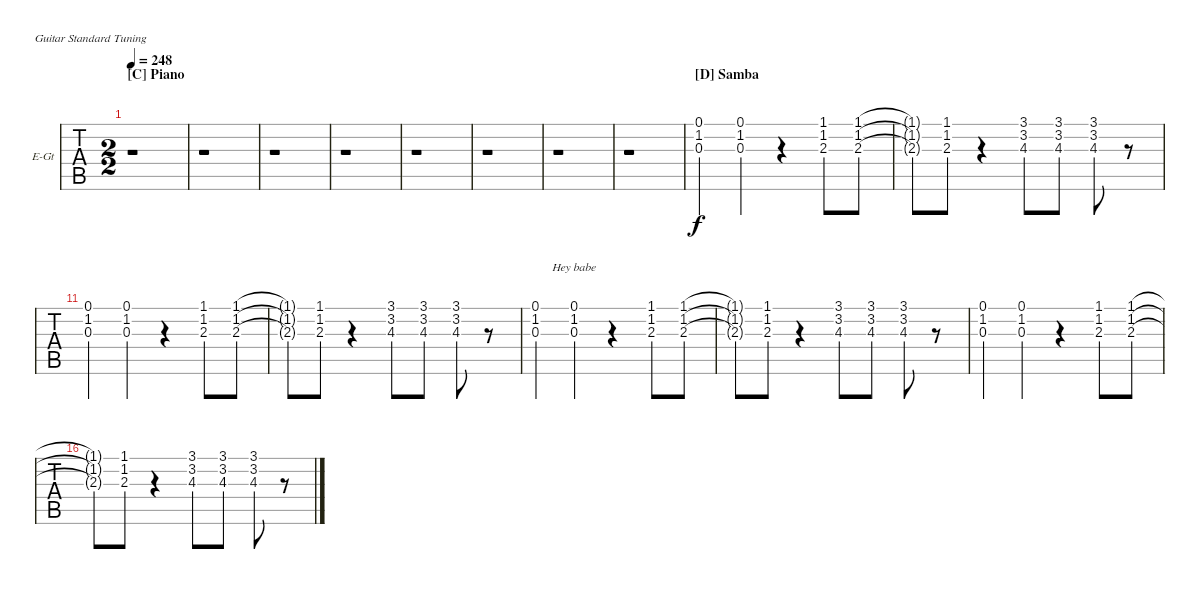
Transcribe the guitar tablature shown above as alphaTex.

\bracketExtendMode nobrackets
\firstSystemTrackNameOrientation horizontal
\otherSystemsTrackNameOrientation horizontal
\defaultBarNumberDisplay FirstOfSystem
\track ("Lead" "E-Gt") {instrument overdrivenguitar}
\staff {tabs}
\tuning (E4 B3 G3 D3 A2 E2)
\ts (2 2)
\beaming (8 2 2 2 2)
\section ("C" "Piano")
\tempo 248
\clef g2
\ks c
r.1{dy f} |
r.1 |
r.1 |
r.1 |
r.1 |
r.1 |
r.1 |
r.1 |
\section ("D" "Samba")
(1.2 0.3 0.1).4{lyrics (0 "") lyrics (1 "") lyrics (2 "") lyrics (3 "") lyrics (4 "")} (1.2 0.3 0.1).4{lyrics (0 "") lyrics (1 "") lyrics (2 "") lyrics (3 "") lyrics (4 "")} r.4 (1.2 2.3 1.1).8{lyrics (0 "") lyrics (1 "") lyrics (2 "") lyrics (3 "") lyrics (4 "")} (1.2 2.3 1.1).8{lyrics (0 "") lyrics (1 "") lyrics (2 "") lyrics (3 "") lyrics (4 "")} |
(1.2{t} 2.3{t} 1.1{t}).8{lyrics (0 "") lyrics (1 "") lyrics (2 "") lyrics (3 "") lyrics (4 "")} (1.2 2.3 1.1).8{lyrics (0 "") lyrics (1 "") lyrics (2 "") lyrics (3 "") lyrics (4 "")} r.4 (3.1 3.2 4.3).8{lyrics (0 "") lyrics (1 "") lyrics (2 "") lyrics (3 "") lyrics (4 "")} (3.1 3.2 4.3).8{lyrics (0 "") lyrics (1 "") lyrics (2 "") lyrics (3 "") lyrics (4 "")} (3.1 3.2 4.3).8{lyrics (0 "") lyrics (1 "") lyrics (2 "") lyrics (3 "") lyrics (4 "")} r.8 |
(1.2 0.3 0.1).4{lyrics (0 "") lyrics (1 "") lyrics (2 "") lyrics (3 "") lyrics (4 "")} (1.2 0.3 0.1).4{lyrics (0 "") lyrics (1 "") lyrics (2 "") lyrics (3 "") lyrics (4 "")} r.4 (1.2 2.3 1.1).8{lyrics (0 "") lyrics (1 "") lyrics (2 "") lyrics (3 "") lyrics (4 "")} (1.2 2.3 1.1).8{lyrics (0 "") lyrics (1 "") lyrics (2 "") lyrics (3 "") lyrics (4 "")} |
(1.2{t} 2.3{t} 1.1{t}).8{lyrics (0 "") lyrics (1 "") lyrics (2 "") lyrics (3 "") lyrics (4 "")} (1.2 2.3 1.1).8{lyrics (0 "") lyrics (1 "") lyrics (2 "") lyrics (3 "") lyrics (4 "")} r.4 (3.1 3.2 4.3).8{lyrics (0 "") lyrics (1 "") lyrics (2 "") lyrics (3 "") lyrics (4 "")} (3.1 3.2 4.3).8{lyrics (0 "") lyrics (1 "") lyrics (2 "") lyrics (3 "") lyrics (4 "")} (3.1 3.2 4.3).8{lyrics (0 "") lyrics (1 "") lyrics (2 "") lyrics (3 "") lyrics (4 "")} r.8 |
(1.2 0.3 0.1).4{lyrics (0 "") lyrics (1 "") lyrics (2 "") lyrics (3 "") lyrics (4 "")} (1.2 0.3 0.1).4{lyrics (0 "") lyrics (1 "Hey babe") lyrics (2 "") lyrics (3 "") lyrics (4 "")} r.4 (1.2 2.3 1.1).8{lyrics (0 "") lyrics (1 "") lyrics (2 "") lyrics (3 "") lyrics (4 "")} (1.2 2.3 1.1).8{lyrics (0 "") lyrics (1 "") lyrics (2 "") lyrics (3 "") lyrics (4 "")} |
(1.2{t} 2.3{t} 1.1{t}).8{lyrics (0 "") lyrics (1 "") lyrics (2 "") lyrics (3 "") lyrics (4 "")} (1.2 2.3 1.1).8{lyrics (0 "") lyrics (1 "") lyrics (2 "") lyrics (3 "") lyrics (4 "")} r.4 (3.1 3.2 4.3).8{lyrics (0 "") lyrics (1 "") lyrics (2 "") lyrics (3 "") lyrics (4 "")} (3.1 3.2 4.3).8{lyrics (0 "") lyrics (1 "") lyrics (2 "") lyrics (3 "") lyrics (4 "")} (3.1 3.2 4.3).8{lyrics (0 "") lyrics (1 "") lyrics (2 "") lyrics (3 "") lyrics (4 "")} r.8 |
(1.2 0.3 0.1).4{lyrics (0 "") lyrics (1 "") lyrics (2 "") lyrics (3 "") lyrics (4 "")} (1.2 0.3 0.1).4{lyrics (0 "") lyrics (1 "") lyrics (2 "") lyrics (3 "") lyrics (4 "")} r.4 (1.2 2.3 1.1).8{lyrics (0 "") lyrics (1 "") lyrics (2 "") lyrics (3 "") lyrics (4 "")} (1.2 2.3 1.1).8{lyrics (0 "") lyrics (1 "") lyrics (2 "") lyrics (3 "") lyrics (4 "")} |
(1.2{t} 2.3{t} 1.1{t}).8{lyrics (0 "") lyrics (1 "") lyrics (2 "") lyrics (3 "") lyrics (4 "")} (1.2 2.3 1.1).8{lyrics (0 "") lyrics (1 "") lyrics (2 "") lyrics (3 "") lyrics (4 "")} r.4 (3.1 3.2 4.3).8{lyrics (0 "") lyrics (1 "") lyrics (2 "") lyrics (3 "") lyrics (4 "")} (3.1 3.2 4.3).8{lyrics (0 "") lyrics (1 "") lyrics (2 "") lyrics (3 "") lyrics (4 "")} (3.1 3.2 4.3).8{lyrics (0 "") lyrics (1 "") lyrics (2 "") lyrics (3 "") lyrics (4 "")} r.8
